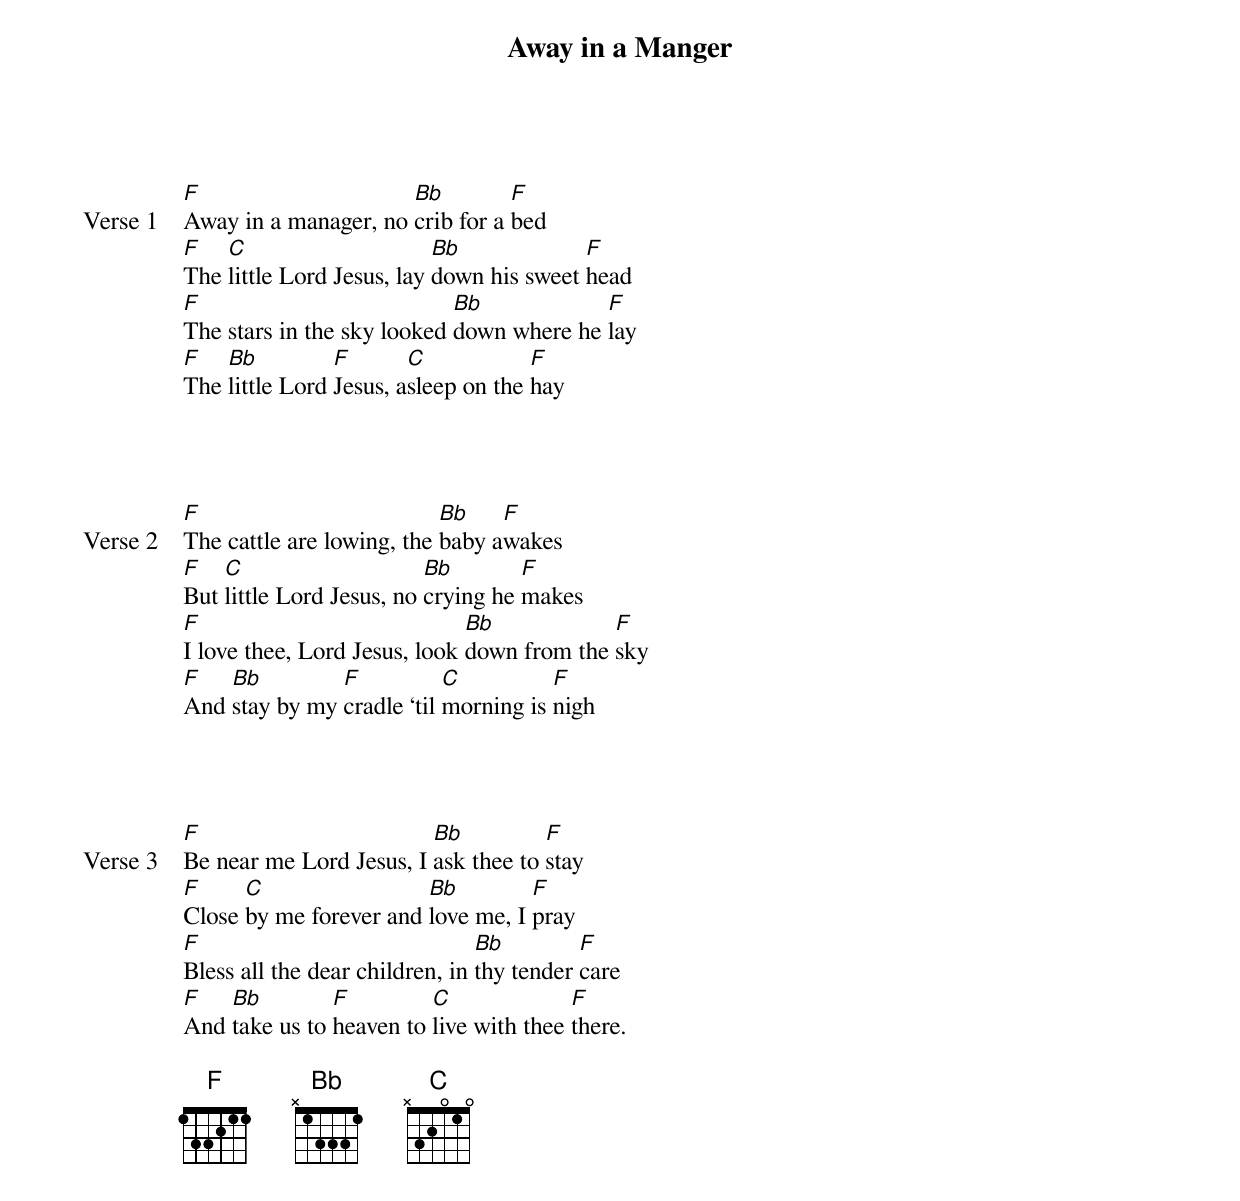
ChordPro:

{title: Away in a Manger}

{start_of_verse label="Verse 1"}

[F]Away in a manager, no [Bb]crib for a [F]bed
[F]The [C]little Lord Jesus, lay [Bb]down his sweet [F]head
[F]The stars in the sky looked [Bb]down where he [F]lay
[F]The [Bb]little Lord [F]Jesus, a[C]sleep on the [F]hay

{end_of_verse}


{start_of_verse label="Verse 2"}

[F]The cattle are lowing, the [Bb]baby a[F]wakes
[F]But [C]little Lord Jesus, no [Bb]crying he [F]makes
[F]I love thee, Lord Jesus, look [Bb]down from the [F]sky
[F]And [Bb]stay by my [F]cradle ‘til [C]morning is [F]nigh

{end_of_verse}


{start_of_verse label="Verse 3"}

[F]Be near me Lord Jesus, I [Bb]ask thee to [F]stay
[F]Close [C]by me forever and [Bb]love me, I [F]pray
[F]Bless all the dear children, in [Bb]thy tender [F]care
[F]And [Bb]take us to [F]heaven to [C]live with thee [F]there.

{end_of_verse}
